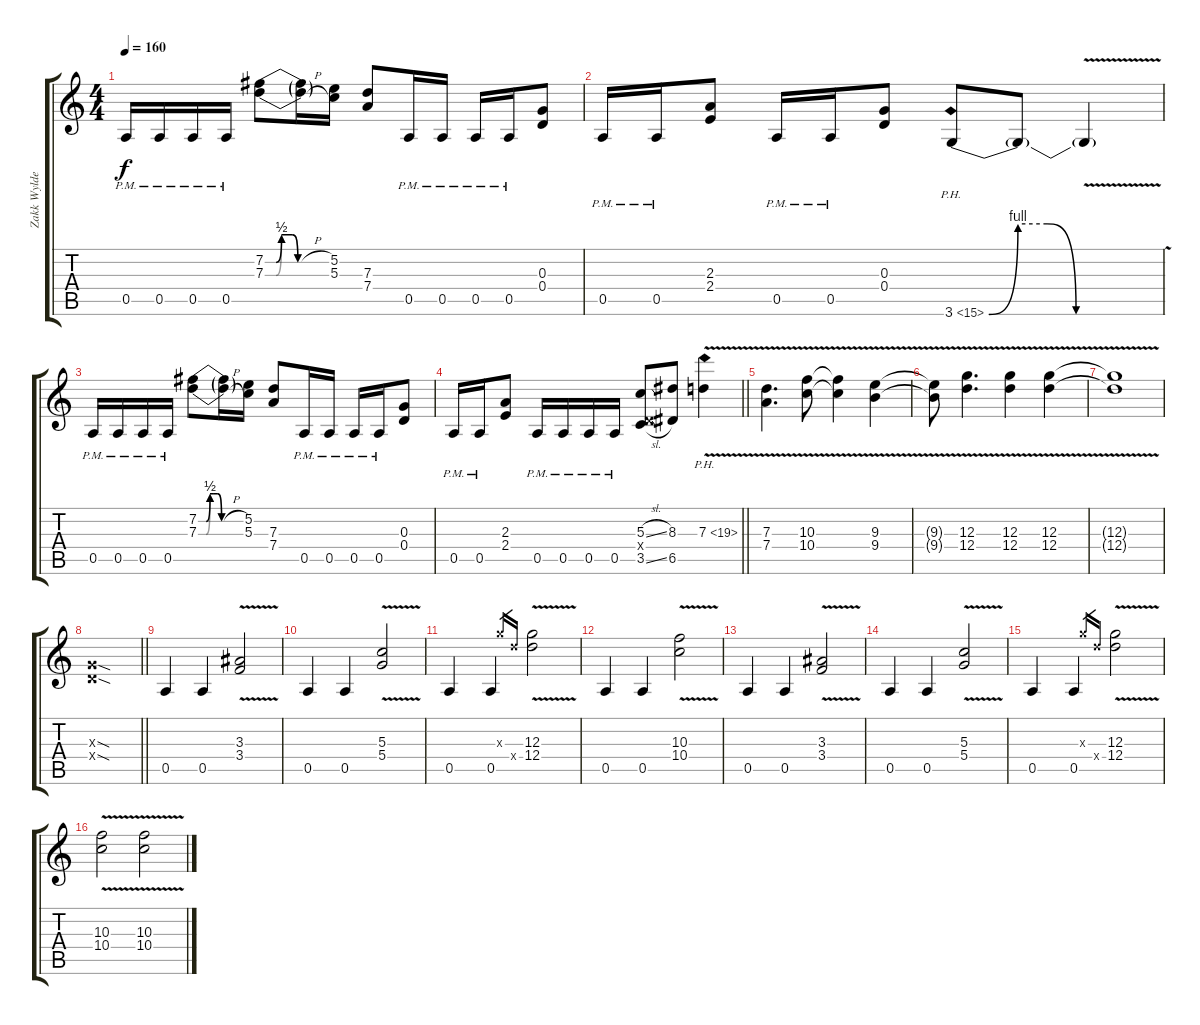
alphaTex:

\track ("Zakk Wylde (Solo)" "Zakk Wylde") {instrument overdrivenguitar}
\staff {score tabs}
\tuning (E4 B3 G3 D3 A2 E2) {hide}
\ts (4 4)
\tempo 160
\clef g2
\ks aminor
0.5{pm}.16{dy f} 0.5{pm}.16 0.5{pm}.16 0.5{pm}.16 (7.2{be (custom 0 0 10 0 15 2 20 2 25 2 30 0 60 0)} 7.3{be (custom 0 0 10 0 15 2 20 2 25 2 30 0 33 0 60 0)}).8 (7.2{h t} 7.3{h t}).16 (5.2 5.3).16 (7.3 7.4).8 0.5{pm}.16 0.5{pm}.16 0.5{pm}.16 0.5{pm}.16 (0.3 0.4).8 |
0.5{pm}.16 0.5{pm}.16 (2.3 2.4).8 0.5{pm}.16 0.5{pm}.16 (0.3 0.4).8 3.6{be (custom 0 0 10 4 20 4 30 0 60 0) ph 12}.8 3.6{t}.8 3.6{v t}.4 |
0.5{pm}.16 0.5{pm}.16 0.5{pm}.16 0.5{pm}.16 (7.2{be (custom 0 0 10 0 15 2 20 2 25 2 30 0 60 0)} 7.3{be (custom 0 0 10 0 15 2 20 2 25 2 30 0 33 0 60 0)}).8 (7.2{h t} 7.3{h t}).16 (5.2 5.3).16 (7.3 7.4).8 0.5{pm}.16 0.5{pm}.16 0.5{pm}.16 0.5{pm}.16 (0.3 0.4).8 |
\barLineRight lightlight
0.5{pm}.16 0.5{pm}.16 (2.3 2.4).8 0.5{pm}.16 0.5{pm}.16 0.5{pm}.16 0.5{pm}.16 (5.3{sl} 0.4{x} 3.5{sl}).8 (8.3 6.5).8 7.3{ph 12 v}.4 |
(7.3{v} 7.4{v}).4{d} (10.3{v} 10.4{v}).8 (10.3{t} 10.4{t}).4 (9.3{v} 9.4{v}).4 |
(9.3{t} 9.4{t}).8 (12.3{v} 12.4{v}).4{d} (12.3{v} 12.4{v}).4 (12.3{v} 12.4{v}).4 |
(12.3{t} 12.4{t}).1 |
\barLineRight lightlight
(0.3{sod x} 0.4{sod x}).1 |
0.5.4 0.5.4 (3.3{v} 3.4{v}).2 |
0.5.4 0.5.4 (5.3{v} 5.4{v}).2 |
0.5.4 0.5.4 12.3{x}.16{gr} 12.4{x}.16{gr} (12.3{v} 12.4{v}).2 |
0.5.4 0.5.4 (10.3{v} 10.4{v}).2 |
0.5.4 0.5.4 (3.3{v} 3.4{v}).2 |
0.5.4 0.5.4 (5.3{v} 5.4{v}).2 |
0.5.4 0.5.4 12.3{x}.16{gr} 12.4{x}.16{gr} (12.3{v} 12.4{v}).2 |
(10.3{v} 10.4{v}).2 (10.3{v} 10.4{v}).2
